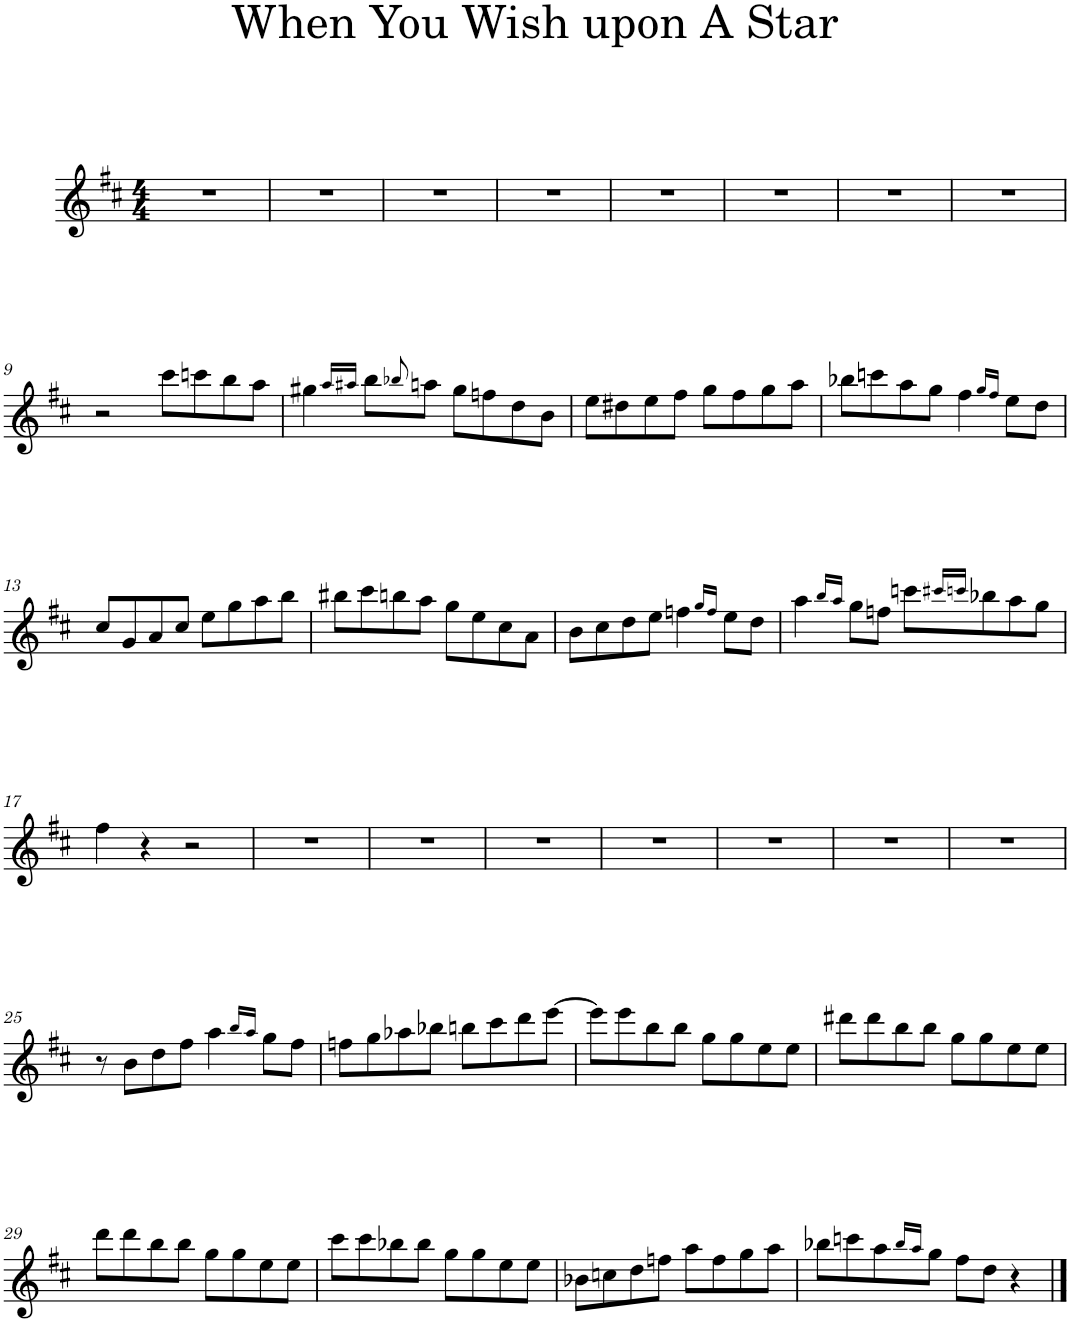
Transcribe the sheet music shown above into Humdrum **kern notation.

**kern
*part1
*staff1
*I"Baritone Saxophone
*I'Bar. Sax.
*clefG2
*Trd12c21
*k[f#c#]
*M4/4
=1
1r
=2
1r
=3
1r
=4
1r
=5
1r
=6
1r
=7
1r
=8
1r
!!LO:LB:g=z
=9
2r
8ccc#\L
8cccn\
8bb\
8aa\J
=10
4gg#X\
16qaa/LL
16qaa#X/JJ
8bb\L
8qbb-X/
8aan\J
8gg#\L
8ffn\
8dd\
8b\J
=11
8ee\L
8dd#X\
8ee\
8ff#\J
8gg\L
8ff#\
8gg\
8aa\J
=12
8bb-X\L
8cccn\
8aa\
8gg\J
4ff#\
16qgg/LL
16qff#/JJ
8ee\L
8dd\J
!!LO:LB:g=z
=13
8cc#/L
8g/
8a/
8cc#/J
8ee\L
8gg\
8aa\
8bb\J
=14
8bb#X\L
8ccc#\
8bbn\
8aa\J
8gg\L
8ee\
8cc#\
8a\J
=15
8b\L
8cc#\
8dd\
8ee\J
4ffn\
16qgg/LL
16qff/JJ
8ee\L
8dd\J
=16
4aa\
16qbb/LL
16qaa/JJ
8gg\L
8ffn\J
8cccn\L
16qccc#X/LL
16qcccn/JJ
8bb-X\
8aa\
8gg\J
!!LO:LB:g=z
=17
4ff#\
4r
2r
=18
1r
=19
1r
=20
1r
=21
1r
=22
1r
=23
1r
=24
1r
!!LO:LB:g=z
=25
8r
8b\L
8dd\
8ff#\J
4aa\
16qbb/LL
16qaa/JJ
8gg\L
8ff#\J
=26
8ffn\L
8gg\
8aa-X\
8bb-X\J
8bbn\L
8ccc#\
8ddd\
[8eee\J
=27
8eee\L]
8eee\
8bb\
8bb\J
8gg\L
8gg\
8ee\
8ee\J
=28
8ddd#X\L
8ddd#\
8bb\
8bb\J
8gg\L
8gg\
8ee\
8ee\J
!!LO:LB:g=z
=29
8ddd\L
8ddd\
8bb\
8bb\J
8gg\L
8gg\
8ee\
8ee\J
=30
8ccc#\L
8ccc#\
8bb-X\
8bb-\J
8gg\L
8gg\
8ee\
8ee\J
=31
8b-X\L
8ccn\
8dd\
8ffn\J
8aa\L
8ff\
8gg\
8aa\J
=32
8bb-X\L
8cccn\
8aa\
16qbb-/LL
16qaa/JJ
8gg\J
8ff#\L
8dd\J
4r
==
*-
